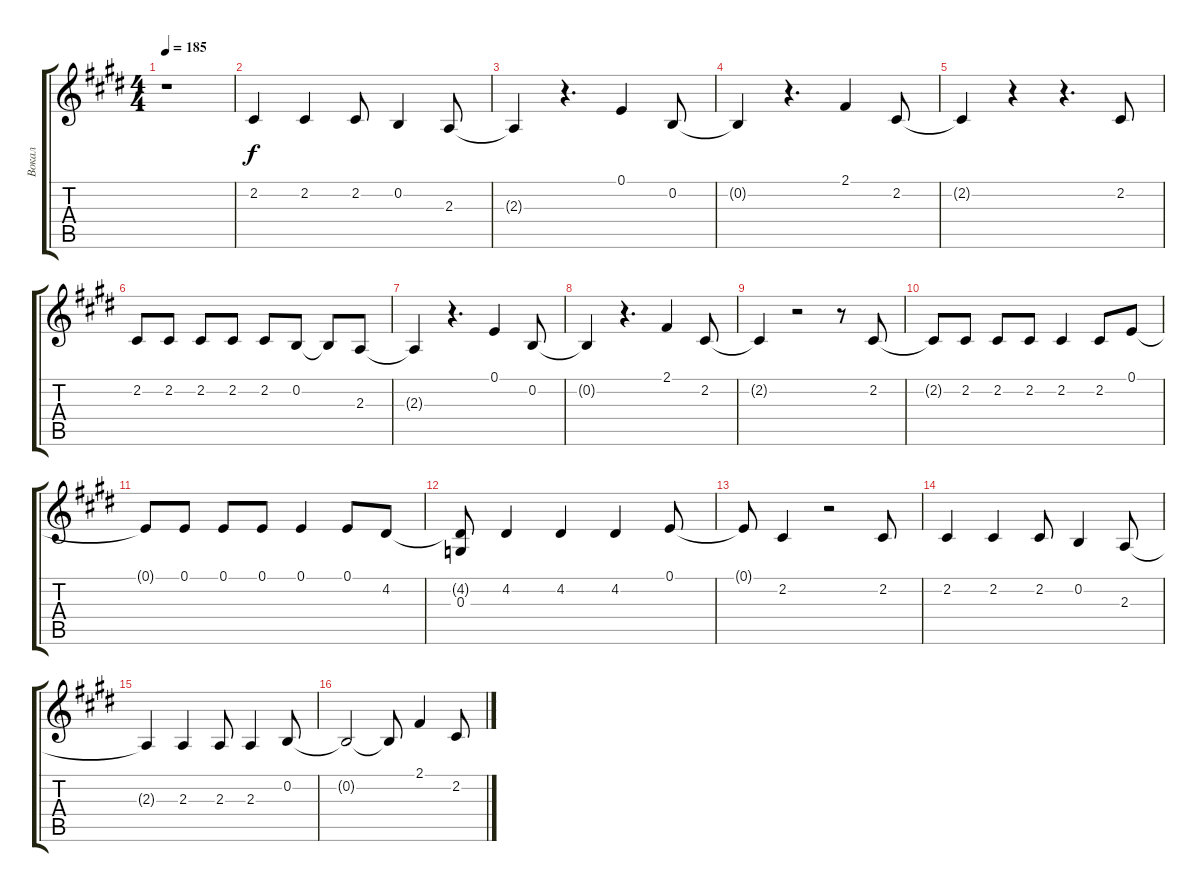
\track ("Вокал" "Вокал") {instrument englishhorn}
\staff {score tabs}
\tuning (E4 B3 G3 D3 A2 E2) {hide}
\ts (4 4)
\tempo 185
\clef g2
\ks c#minor
r.1{dy f} |
2.2.4 2.2.4 2.2.8 0.2.4 2.3.8 |
2.3{t}.4 r.4{d} 0.1.4 0.2.8 |
0.2{t}.4 r.4{d} 2.1.4 2.2.8 |
2.2{t}.4 r.4 r.4{d} 2.2.8 |
2.2.8 2.2.8 2.2.8 2.2.8 2.2.8 0.2.8 0.2{t}.8 2.3.8 |
2.3{t}.4 r.4{d} 0.1.4 0.2.8 |
0.2{t}.4 r.4{d} 2.1.4 2.2.8 |
2.2{t}.4 r.2 r.8 2.2.8 |
2.2{t}.8 2.2.8 2.2.8 2.2.8 2.2.4 2.2.8 0.1.8 |
0.1{t}.8 0.1.8 0.1.8 0.1.8 0.1.4 0.1.8 4.2.8 |
(4.2{t} 0.3).8 4.2.4 4.2.4 4.2.4 0.1.8 |
0.1{t}.8 2.2.4 r.2 2.2.8 |
2.2.4 2.2.4 2.2.8 0.2.4 2.3.8 |
2.3{t}.4 2.3.4 2.3.8 2.3.4 0.2.8 |
0.2{t}.2 0.2{t}.8 2.1.4 2.2.8
